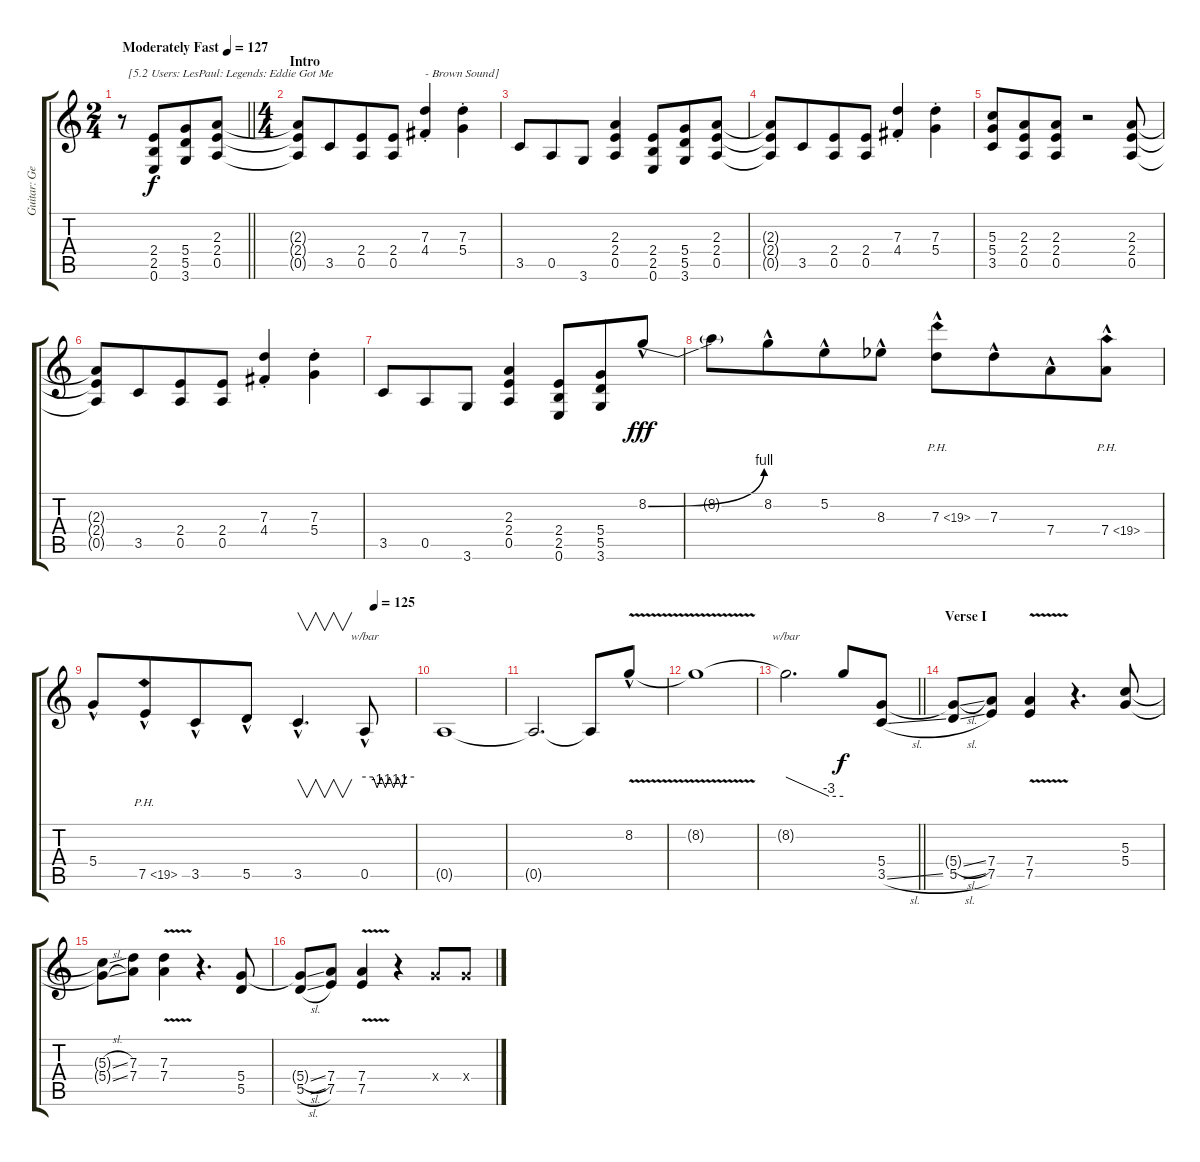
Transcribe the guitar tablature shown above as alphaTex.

\track ("Guitar: George" "Guitar: Ge") {instrument overdrivenguitar}
\staff {score tabs}
\tuning (E4 B3 G3 D3 A2 E2) {hide}
\ts (2 4)
\tempo (127 "Moderately Fast")
\clef g2
\barLineRight lightlight
\ks c
r.8{txt "  [5.2 Users: LesPaul: Legends: Eddie Got Me" dy f instrument overdrivenguitar} (2.4 2.5 0.6).8{beam merge} (5.4 5.5 3.6).8 (2.3 2.4 0.5).8 |
\ts (4 4)
\section ("" "Intro")
(2.3{t} 2.4{t} 0.5{t}).8 3.5.8{beam merge} (2.4 0.5).8 (2.4 0.5).8 (7.3{st} 4.4{st}).4{txt "- Brown Sound]"} (7.3{st} 5.4{st}).4 |
3.5.8 0.5.8{beam merge} 3.6.8 (2.3 2.4 0.5).4 (2.4 2.5 0.6).8{beam merge} (5.4 5.5 3.6).8 (2.3 2.4 0.5).8 |
(2.3{t} 2.4{t} 0.5{t}).8 3.5.8{beam merge} (2.4 0.5).8 (2.4 0.5).8 (7.3{st} 4.4{st}).4 (7.3{st} 5.4{st}).4 |
(5.3 5.4 3.5).8 (2.3 2.4 0.5).8{beam merge} (2.3 2.4 0.5).8 r.2 (2.3 2.4 0.5).8 |
(2.3{t} 2.4{t} 0.5{t}).8 3.5.8{beam merge} (2.4 0.5).8 (2.4 0.5).8 (7.3{st} 4.4{st}).4 (7.3{st} 5.4{st}).4 |
3.5.8 0.5.8{beam merge} 3.6.8 (2.3 2.4 0.5).4 (2.4 2.5 0.6).8{beam merge} (5.4 5.5 3.6).8 8.2{be (bend 0 0 60 4) hac}.8{dy fff} |
8.2{t}.8 8.2{hac}.8{beam merge} 5.2{hac}.8 8.3{hac acc b}.8 7.3{ph 12 hac}.8 7.3{hac}.8{beam merge} 7.4{hac}.8 7.4{ph 12 hac}.8 |
\tempo (125 0.875)
5.4{hac}.8 7.5{ph 12 hac}.8{beam merge} 3.5{hac}.8 5.5{hac}.8 3.5{hac}.4{v d} 0.5{hac}.8{tbe (custom default 0 0 10 0 15 -4 20 0 25 -4 30 0 35 -4 40 0 45 -4 50 0 60 0)} |
0.5{t}.1 |
0.5{t}.2{d} 0.5{t}.8 8.2{v hac}.8 |
8.2{t}.1 |
\barLineRight lightlight
8.2{t}.2{d tbe (custom default 0 0 45 -12 60 -12)} 8.2{t}.8{dy f} (5.4 3.5{sl}).8 |
\section ("" "Verse I")
(5.4{sl t} 5.5{sl}).8 (7.4 7.5).8 (7.4{v} 7.5{v}).4 r.4{d} (5.3 5.4).8 |
(5.3{sl t} 5.4{sl t}).8 (7.3 7.4).8 (7.3{v} 7.4{v}).4 r.4{d} (5.4 5.5).8 |
(5.4{sl t} 5.5{sl}).8 (7.4 7.5).8 (7.4{v} 7.5{v}).4 r.4 5.4{x}.8 5.4{x}.8
